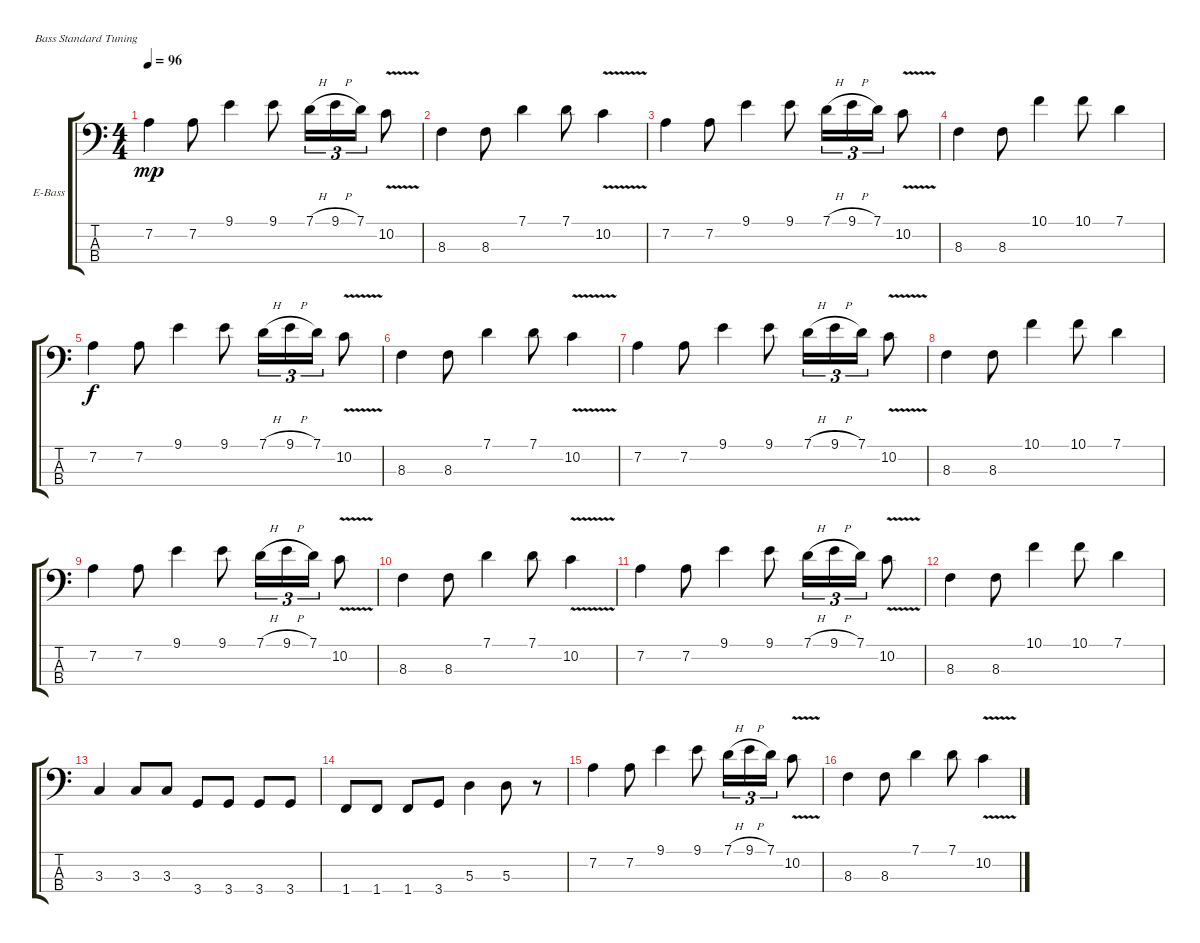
\defaultSystemsLayout 4
\bracketExtendMode groupsimilarinstruments
\firstSystemTrackNameOrientation horizontal
\otherSystemsTrackNameOrientation horizontal
\track ("Electric Bass" "E-Bass") {instrument electricbassfinger}
\staff {score tabs}
\tuning (G2 D2 A1 E1)
\ts (4 4)
\tempo 96
\clef f4
\scale
0.487395
\ks c
7.2.4{dy mp instrument electricbassfinger} 7.2.8 9.1.4 9.1.8 7.1{h}.16{tu (3 2)} 9.1{h}.16{tu (3 2)} 7.1.16{tu (3 2)} 10.2{v}.8 |
\scale
0.256303 8.3.4 8.3.8 7.1.4 7.1.8 10.2{v}.4 |
\scale
0.256303 7.2.4 7.2.8 9.1.4 9.1.8 7.1{h}.16{tu (3 2)} 9.1{h}.16{tu (3 2)} 7.1.16{tu (3 2)} 10.2{v}.8 |
\scale
0.333333 8.3.4 8.3.8 10.1.4 10.1.8 7.1.4 |
\scale
0.333333 7.2.4{dy f} 7.2.8 9.1.4 9.1.8 7.1{h}.16{tu (3 2)} 9.1{h}.16{tu (3 2)} 7.1.16{tu (3 2)} 10.2{v}.8 |
\scale
0.333333 8.3.4 8.3.8 7.1.4 7.1.8 10.2{v}.4 |
\scale
0.333333 7.2.4 7.2.8 9.1.4 9.1.8 7.1{h}.16{tu (3 2)} 9.1{h}.16{tu (3 2)} 7.1.16{tu (3 2)} 10.2{v}.8 |
\scale
0.333333 8.3.4 8.3.8 10.1.4 10.1.8 7.1.4 |
\scale
0.333333 7.2.4 7.2.8 9.1.4 9.1.8 7.1{h}.16{tu (3 2)} 9.1{h}.16{tu (3 2)} 7.1.16{tu (3 2)} 10.2{v}.8 |
\scale
0.333333 8.3.4 8.3.8 7.1.4 7.1.8 10.2{v}.4 |
\scale
0.333333 7.2.4 7.2.8 9.1.4 9.1.8 7.1{h}.16{tu (3 2)} 9.1{h}.16{tu (3 2)} 7.1.16{tu (3 2)} 10.2{v}.8 |
\scale
0.333333 8.3.4 8.3.8 10.1.4 10.1.8 7.1.4 |
3.3.4 3.3.8 3.3.8 3.4.8 3.4.8 3.4.8 3.4.8 |
1.4.8 1.4.8 1.4.8 3.4.8 5.3.4 5.3.8 r.8 |
7.2.4 7.2.8 9.1.4 9.1.8 7.1{h}.16{tu (3 2)} 9.1{h}.16{tu (3 2)} 7.1.16{tu (3 2)} 10.2{v}.8 |
8.3.4 8.3.8 7.1.4 7.1.8 10.2{v}.4
